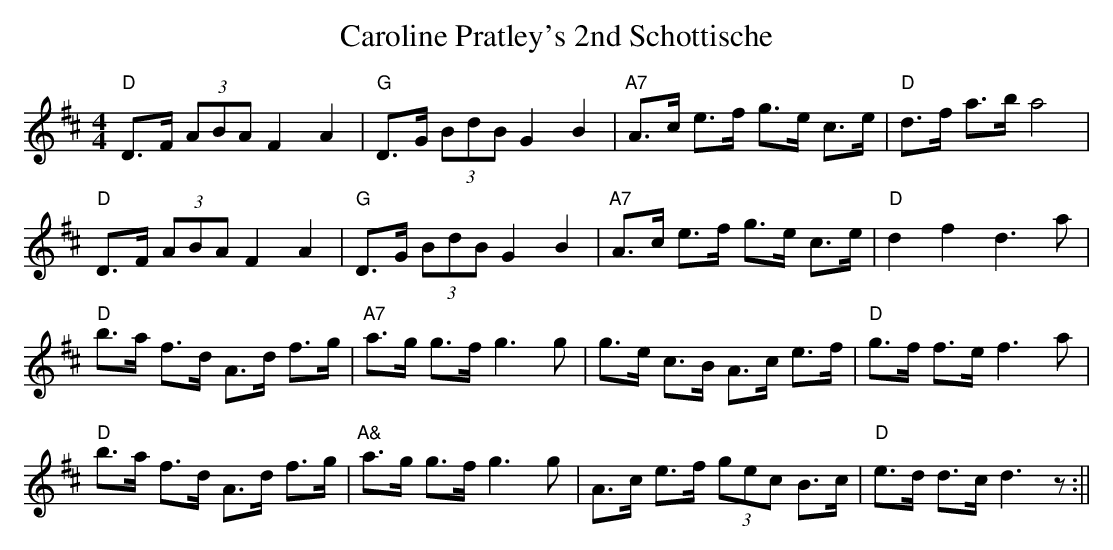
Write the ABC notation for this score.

X:1
T:Caroline Pratley's 2nd Schottische
M:4/4
L:1/8
K:D
"D"D>F (3ABA F2A2 | "G"D>G (3BdB G2B2 | "A7"A>c e>f g>e c>e | "D"d>f a>ba4 |
"D"D>F (3ABA F2A2 | "G"D>G (3BdB G2B2 | "A7"A>c e>f g>e c>e | "D"d2f2d3a |
"D"b>a f>d A>d f>g | "A7"a>g g>f g3g | g>e c>B A>c e>f | "D"g>f f>ef3 a |
"D"b>a f>d A>d f>g | "A&"a>g g>f g3g | A>c e>f (3gec B>c | "D"e>d d>cd3z :||
